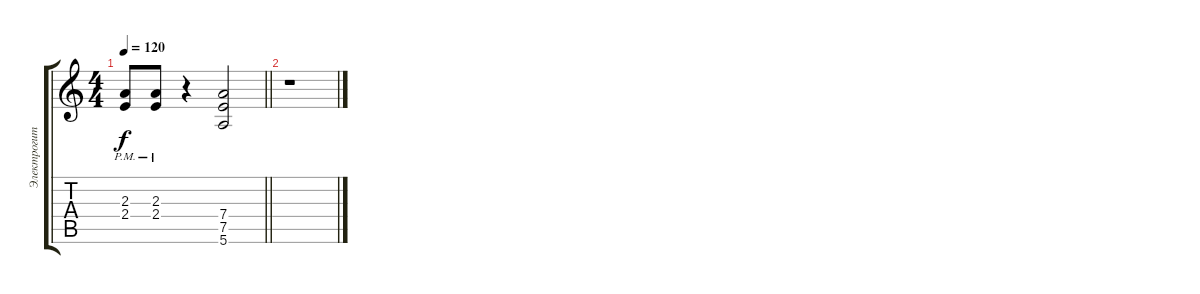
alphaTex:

\track ("Электрогитара 2" "Электрогит") {instrument distortionguitar}
\staff {score tabs}
\tuning (E4 B3 G3 D3 A2 E2) {hide}
\ts (4 4)
\tempo 120
\clef g2
\barLineRight lightlight
\ks c
(2.3{pm} 2.4{pm}).8{dy f} (2.3{pm} 2.4{pm}).8 r.4 (7.4 7.5 5.6).2 |
r.1
